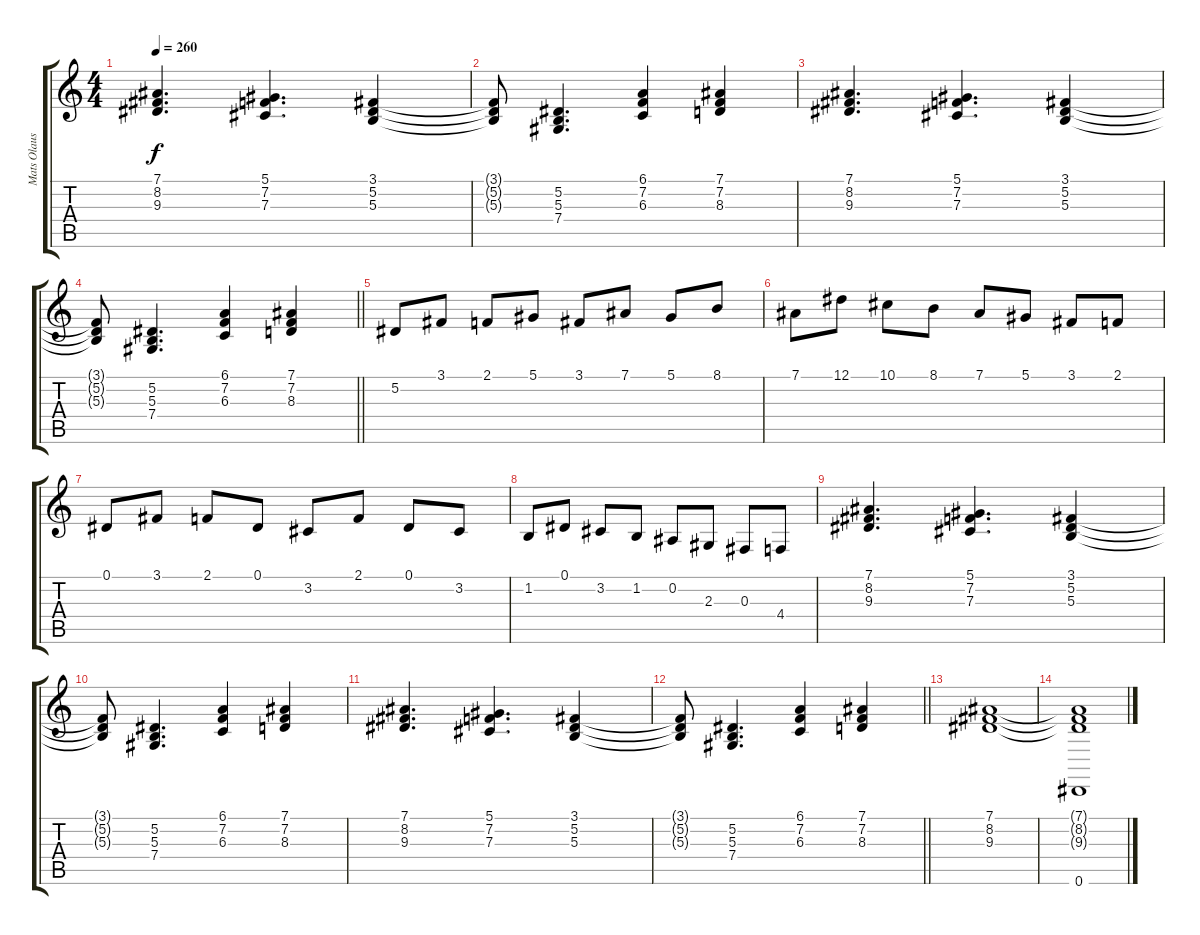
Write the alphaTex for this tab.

\track ("Mats Olausson" "Mats Olaus") {instrument percussiveorgan}
\staff {score tabs}
\tuning (Eb4 Bb3 Gb3 Db3 Ab2 Eb2) {hide}
\ts (4 4)
\tempo 260
\clef g2
\ks c
(7.1 8.2 9.3).4{d dy f} (5.1 7.2 7.3).4{d} (3.1 5.2 5.3).4 |
(3.1{t} 5.2{t} 5.3{t}).8 (5.2 5.3 7.4).4{d} (6.1 7.2 6.3).4 (7.1 7.2 8.3).4 |
(7.1 8.2 9.3).4{d} (5.1 7.2 7.3).4{d} (3.1 5.2 5.3).4 |
\barLineRight lightlight
(3.1{t} 5.2{t} 5.3{t}).8 (5.2 5.3 7.4).4{d} (6.1 7.2 6.3).4 (7.1 7.2 8.3).4 |
5.2.8 3.1.8 2.1.8 5.1.8 3.1.8 7.1.8 5.1.8 8.1.8 |
7.1.8 12.1.8 10.1.8 8.1.8 7.1.8 5.1.8 3.1.8 2.1.8 |
0.1.8 3.1.8 2.1.8 0.1.8 3.2.8 2.1.8 0.1.8 3.2.8 |
1.2.8 0.1.8 3.2.8 1.2.8 0.2.8 2.3.8 0.3.8 4.4.8 |
(7.1 8.2 9.3).4{d} (5.1 7.2 7.3).4{d} (3.1 5.2 5.3).4 |
(3.1{t} 5.2{t} 5.3{t}).8 (5.2 5.3 7.4).4{d} (6.1 7.2 6.3).4 (7.1 7.2 8.3).4 |
(7.1 8.2 9.3).4{d} (5.1 7.2 7.3).4{d} (3.1 5.2 5.3).4 |
\barLineRight lightlight
(3.1{t} 5.2{t} 5.3{t}).8 (5.2 5.3 7.4).4{d} (6.1 7.2 6.3).4 (7.1 7.2 8.3).4 |
(7.1 8.2 9.3).1 |
(7.1{t} 8.2{t} 9.3{t} 0.6).1
